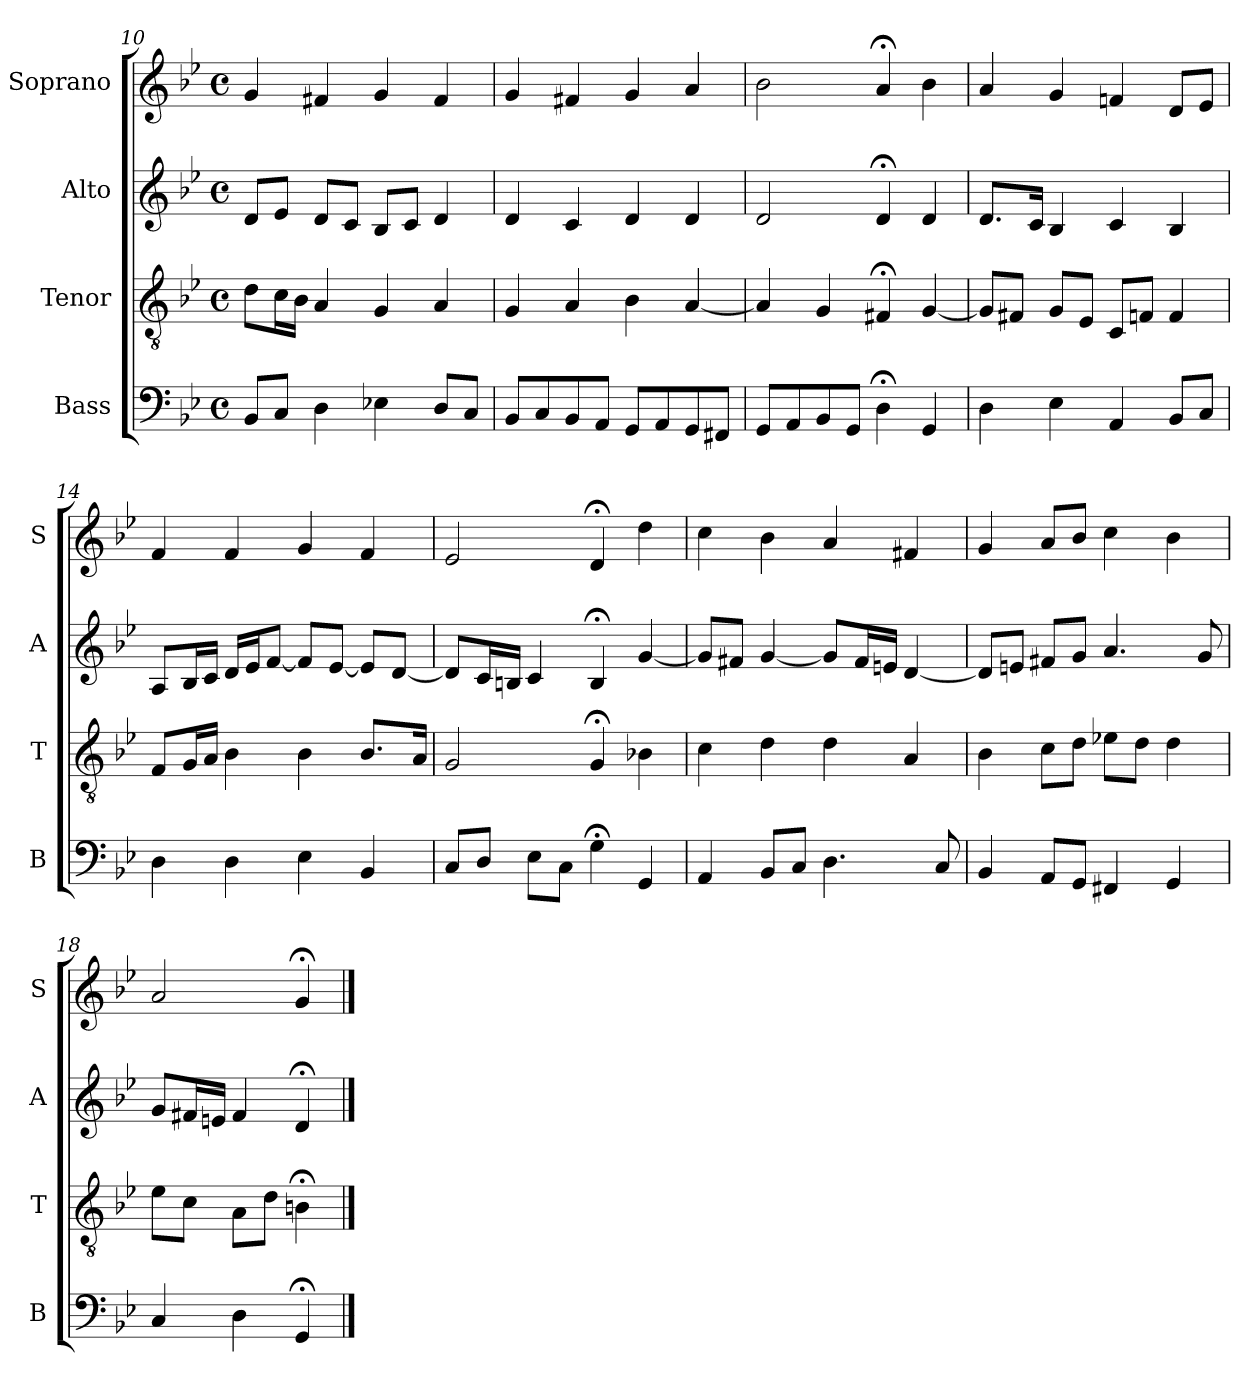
**kern	**kern	**kern	**kern
*part4	*part3	*part2	*part1
*staff4	*staff3	*staff2	*staff1
*I"Bass	*I"Tenor	*I"Alto	*I"Soprano
*I'B	*I'T	*I'A	*I'S
*clefF4	*clefGv2	*clefG2	*clefG2
*k[b-e-]	*k[b-e-]	*k[b-e-]	*k[b-e-]
*g:	*g:	*g:	*g:
*M4/4	*M4/4	*M4/4	*M4/4
*met(c)	*met(c)	*met(c)	*met(c)
=10	=10	=10	=10
8BB-L	8dL	8dL	4g
8CJ	16cL	8e-J	.
.	16B-JJ	.	.
4D	4A	8dL	4f#X
.	.	8cJ	.
4E-X	4G	8B-L	4g
.	.	8cJ	.
8DL	4A	4d	4f#
8CJ	.	.	.
=11	=11	=11	=11
8BB-L	4G	4d	4g
8C	.	.	.
8BB-	4A	4c	4f#X
8AAJ	.	.	.
8GGL	4B-	4d	4g
8AA	.	.	.
8GG	[4A	4d	4a
8FF#XJ	.	.	.
=12	=12	=12	=12
8GGL	4A]	2d	2b-
8AA	.	.	.
8BB-	4G	.	.
8GGJ	.	.	.
4D;<	4F#X;<	4d;<	4a;<
4GG	[4G	4d	4b-
=13	=13	=13	=13
4D	8GL]	8.dL	4a
.	8F#XJ	.	.
.	.	16cJk	.
4E-	8GL	4B-	4g
.	8E-J	.	.
4AA	8CL	4c	4fn
.	8FnJ	.	.
8BB-L	4F	4B-	8dL
8CJ	.	.	8e-J
=14	=14	=14	=14
4D	8FL	8AL	4f
.	16GL	16B-L	.
.	16AJJ	16cJJ	.
4D	4B-	16dLL	4f
.	.	16e-J	.
.	.	[8fJ	.
4E-	4B-	8fL]	4g
.	.	[8e-J	.
4BB-	8.B-L	8e-L]	4f
.	.	[8dJ	.
.	16AJk	.	.
=15	=15	=15	=15
8CL	2G	8dL]	2e-
8DJ	.	16cL	.
.	.	16BnJJ	.
8E-L	.	4c	.
8CJ	.	.	.
4G;<	4G;<	4B;<	4d;<
4GG	4B-X	[4g	4dd
=16	=16	=16	=16
4AA	4c	8gL]	4cc
.	.	8f#XJ	.
8BB-L	4d	[4g	4b-
8CJ	.	.	.
4.D	4d	8gL]	4a
.	.	16f#L	.
.	.	16enJJ	.
.	4A	[4d	4f#X
8C	.	.	.
=17	=17	=17	=17
4BB-	4B-	8dL]	4g
.	.	8enJ	.
8AAiL	8ciL	8f#XiL	8aiL
8GGJ	8dJ	8gJ	8b-J
4FF#X	8e-XL	4.a	4cc
.	8dJ	.	.
4GG	4d	.	4b-
.	.	8g	.
=18	=18	=18	=18
4C	8e-L	8gL	2a
.	8cJ	16f#XL	.
.	.	16enJJ	.
4D	8AL	4f#	.
.	8dJ	.	.
4GG;<	4Bn;<	4d;<	4g;<
==	==	==	==
*-	*-	*-	*-
